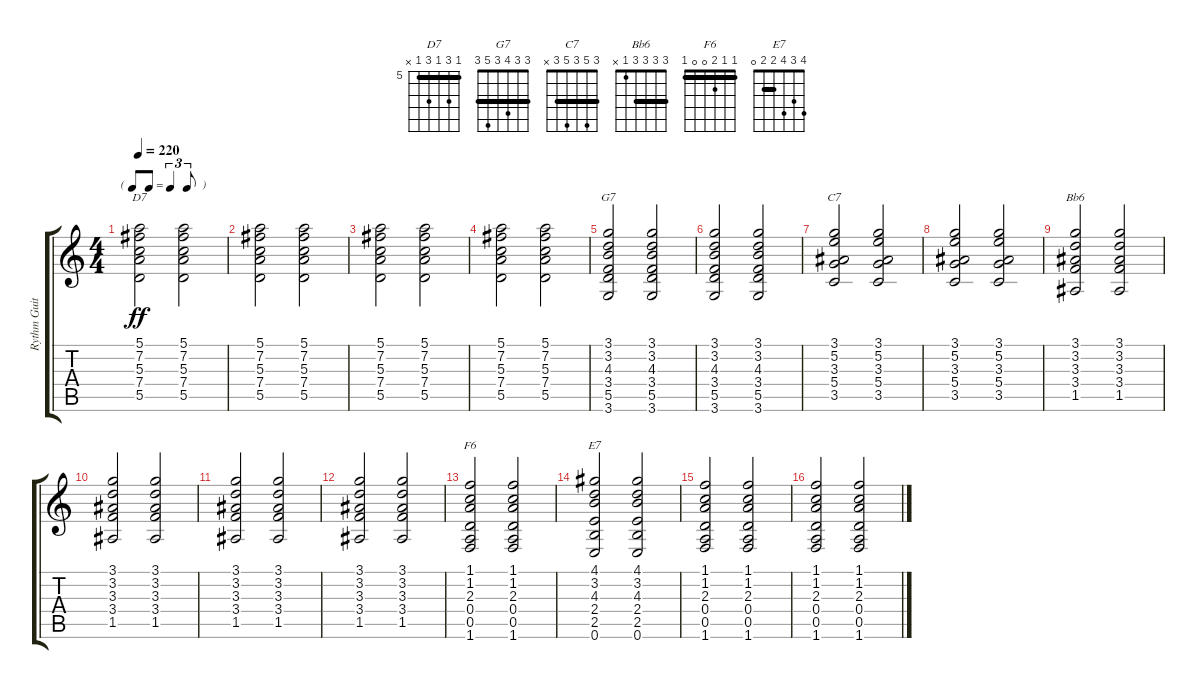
\track ("Rythm Guitar" "Rythm Guit") {instrument acousticguitarsteel}
\staff {score tabs}
\tuning (E4 B3 G3 D3 A2 E2) {hide}
\chord ("D7" 5 7 5 7 5 x) {firstfret 5 barre 5}
\chord ("G7" 3 3 4 3 5 3) {barre 3}
\chord ("C7" 3 5 3 5 3 x) {barre 3}
\chord ("Bb6" 3 3 3 3 1 x) {barre 3}
\chord ("F6" 1 1 2 0 0 1) {barre 1}
\chord ("E7" 4 3 4 2 2 0) {barre 2}
\ts (4 4)
\tf triplet8th
\tempo 220
\clef g2
\ks c
(5.1 7.2 5.3 7.4 5.5).2{ch "D7" dy ff} (5.1 7.2 5.3 7.4 5.5).2 |
(5.1 7.2 5.3 7.4 5.5).2 (5.1 7.2 5.3 7.4 5.5).2 |
(5.1 7.2 5.3 7.4 5.5).2 (5.1 7.2 5.3 7.4 5.5).2 |
(5.1 7.2 5.3 7.4 5.5).2 (5.1 7.2 5.3 7.4 5.5).2 |
(3.1 3.2 4.3 3.4 5.5 3.6).2{ch "G7"} (3.1 3.2 4.3 3.4 5.5 3.6).2 |
(3.1 3.2 4.3 3.4 5.5 3.6).2 (3.1 3.2 4.3 3.4 5.5 3.6).2 |
(3.1 5.2 3.3 5.4 3.5).2{ch "C7"} (3.1 5.2 3.3 5.4 3.5).2 |
(3.1 5.2 3.3 5.4 3.5).2 (3.1 5.2 3.3 5.4 3.5).2 |
(3.1 3.2 3.3 3.4 1.5).2{ch "Bb6"} (3.1 3.2 3.3 3.4 1.5).2 |
(3.1 3.2 3.3 3.4 1.5).2 (3.1 3.2 3.3 3.4 1.5).2 |
(3.1 3.2 3.3 3.4 1.5).2 (3.1 3.2 3.3 3.4 1.5).2 |
(3.1 3.2 3.3 3.4 1.5).2 (3.1 3.2 3.3 3.4 1.5).2 |
(1.1 1.2 2.3 0.4 0.5 1.6).2{ch "F6"} (1.1 1.2 2.3 0.4 0.5 1.6).2 |
(4.1 3.2 4.3 2.4 2.5 0.6).2{ch "E7"} (4.1 3.2 4.3 2.4 2.5 0.6).2 |
(1.1 1.2 2.3 0.4 0.5 1.6).2 (1.1 1.2 2.3 0.4 0.5 1.6).2 |
(1.1 1.2 2.3 0.4 0.5 1.6).2 (1.1 1.2 2.3 0.4 0.5 1.6).2
